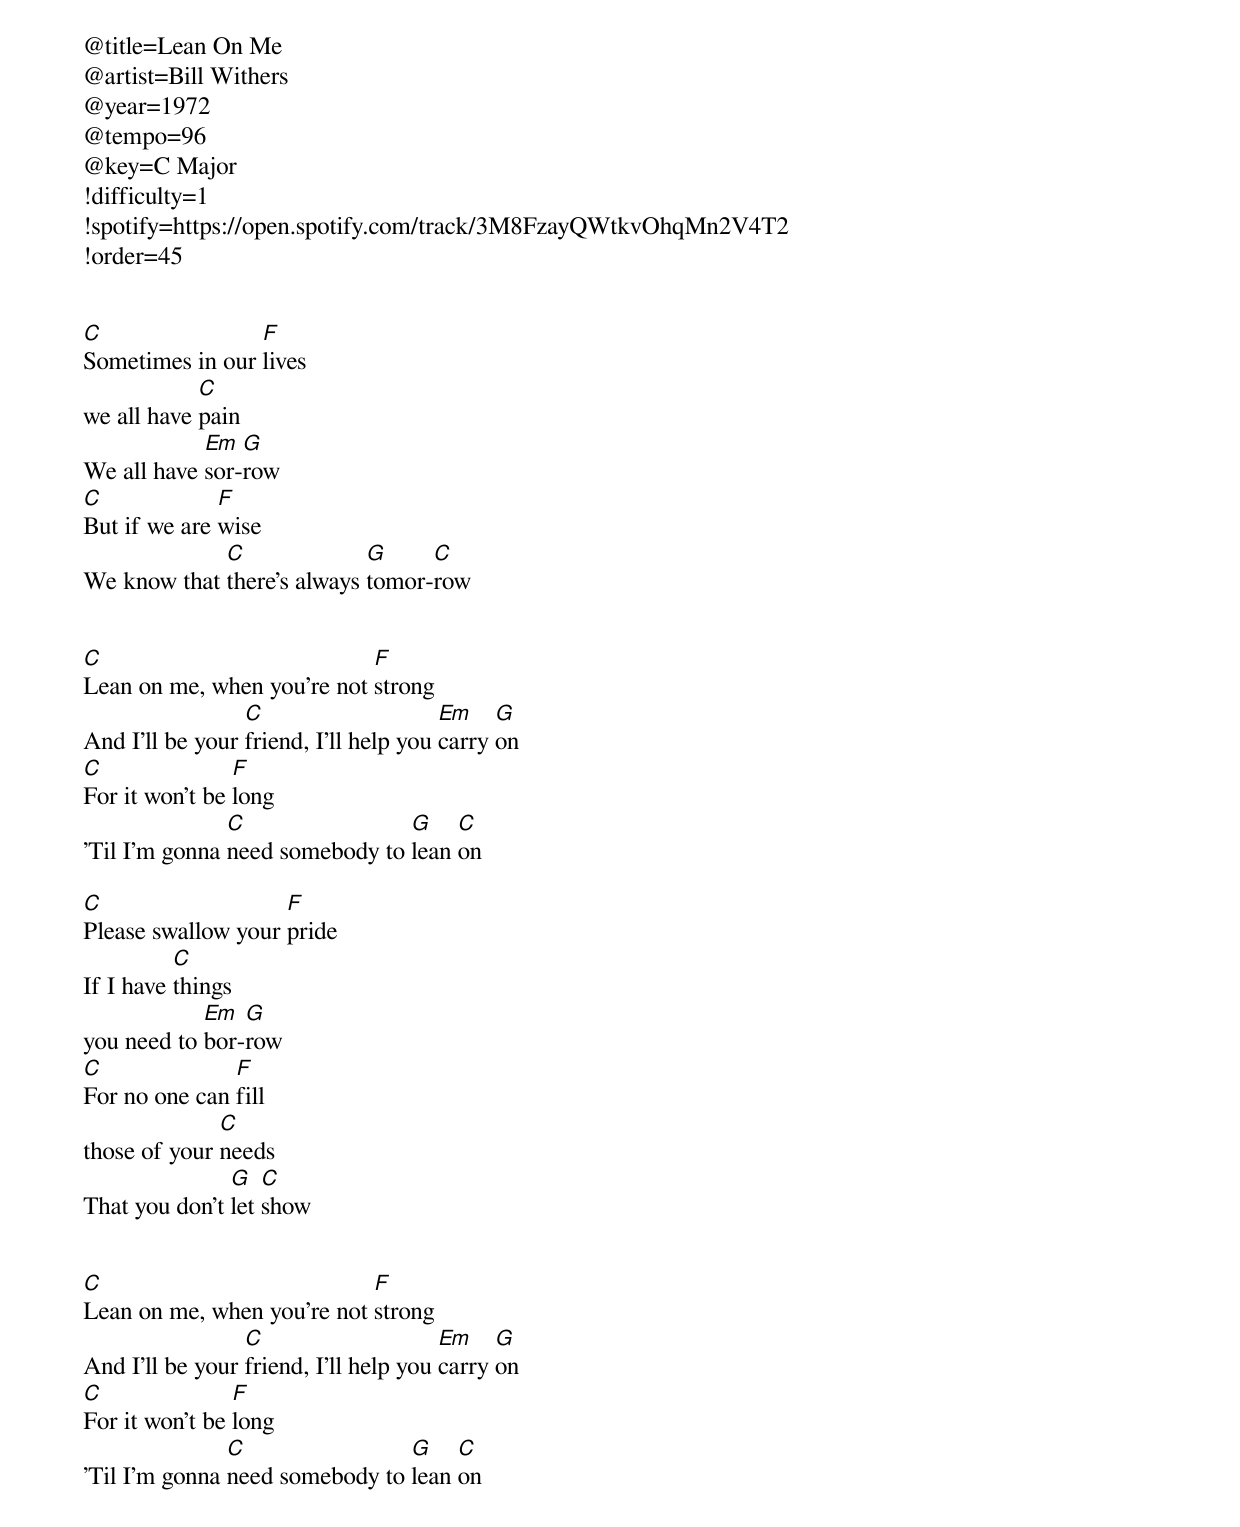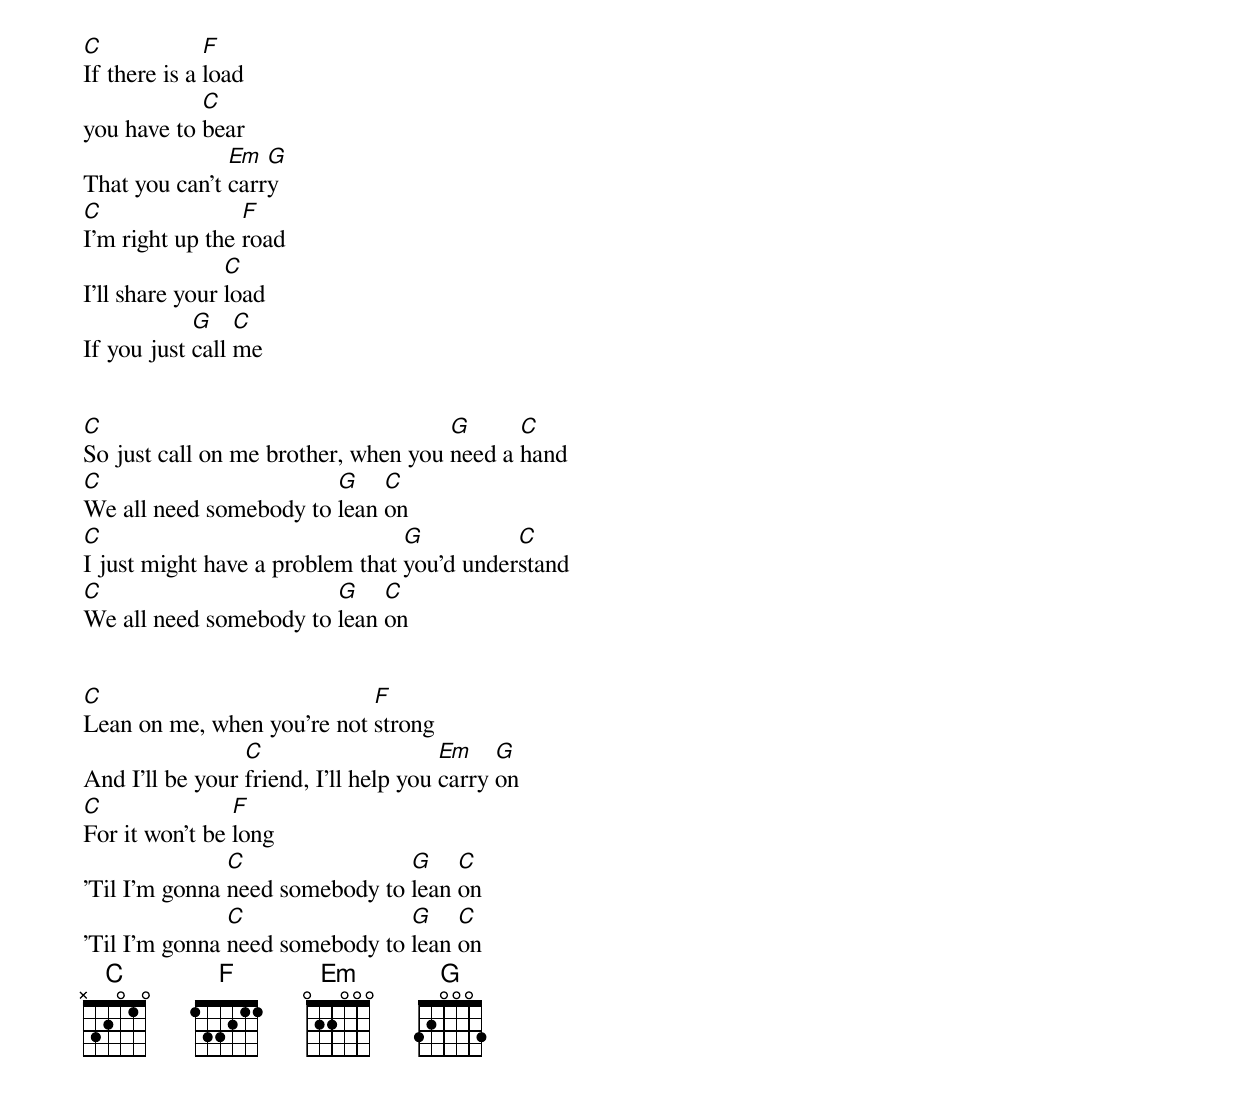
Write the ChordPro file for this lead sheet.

@title=Lean On Me
@artist=Bill Withers
@year=1972
@tempo=96
@key=C Major
!difficulty=1
!spotify=https://open.spotify.com/track/3M8FzayQWtkvOhqMn2V4T2
!order=45


[C]Sometimes in our [F]lives
we all have [C]pain
We all have [Em]sor-[G]row
[C]But if we are [F]wise
We know that [C]there's always [G]tomor-[C]row


[C]Lean on me, when you're not [F]strong
And I'll be your [C]friend, I'll help you [Em]carry [G]on
[C]For it won't be [F]long
'Til I'm gonna [C]need somebody to [G]lean [C]on

[C]Please swallow your [F]pride
If I have [C]things
you need to [Em]bor-[G]row
[C]For no one can [F]fill
those of your [C]needs
That you don't [G]let [C]show


[C]Lean on me, when you're not [F]strong
And I'll be your [C]friend, I'll help you [Em]carry [G]on
[C]For it won't be [F]long
'Til I'm gonna [C]need somebody to [G]lean [C]on


[C]If there is a [F]load
you have to [C]bear
That you can't [Em]carr[G]y
[C]I'm right up the [F]road
I'll share your [C]load
If you just [G]call [C]me


[C]So just call on me brother, when you [G]need a [C]hand
[C]We all need somebody to [G]lean [C]on
[C]I just might have a problem that [G]you'd under[C]stand
[C]We all need somebody to [G]lean [C]on


[C]Lean on me, when you're not [F]strong
And I'll be your [C]friend, I'll help you [Em]carry [G]on
[C]For it won't be [F]long
'Til I'm gonna [C]need somebody to [G]lean [C]on
'Til I'm gonna [C]need somebody to [G]lean [C]on
